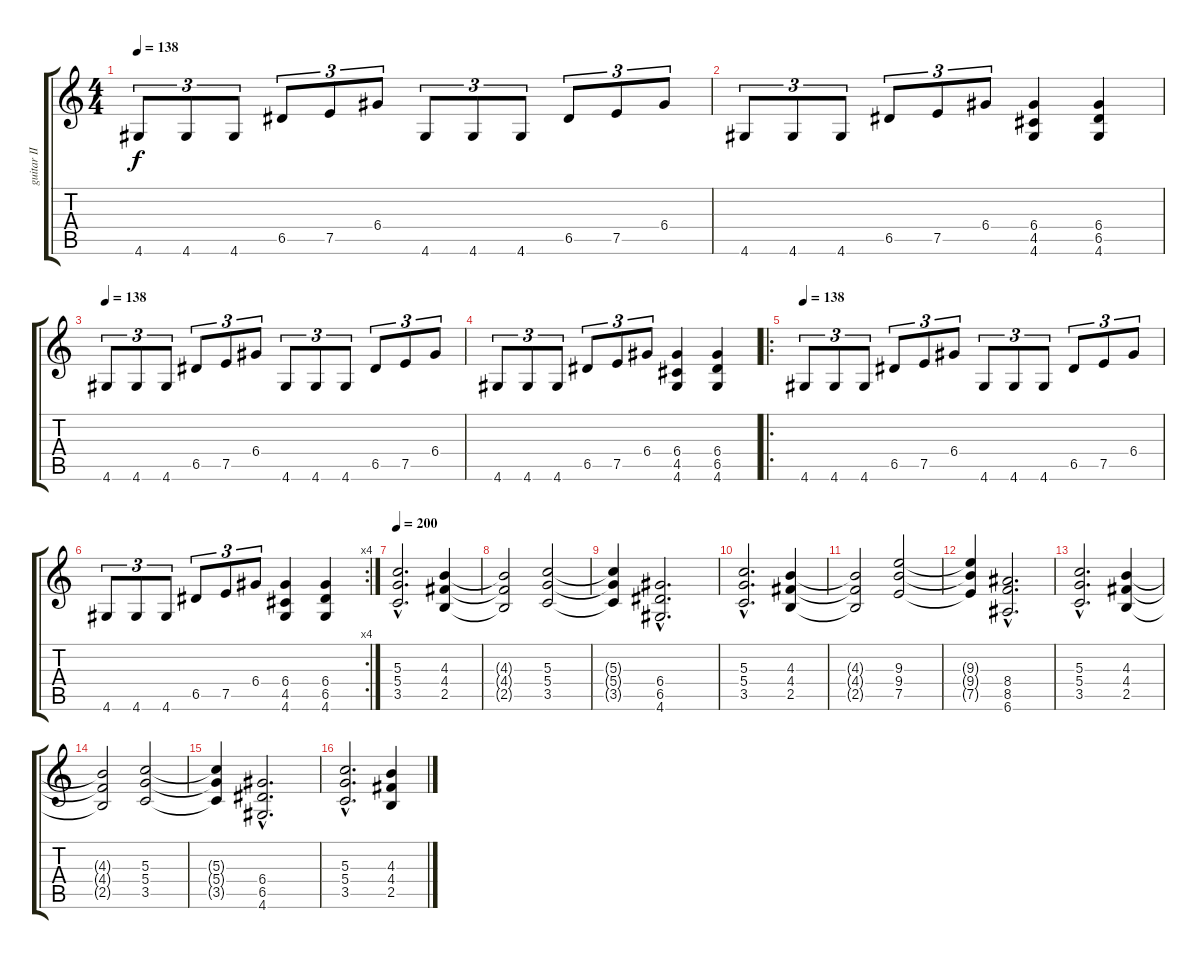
\track ("guitar II" "guitar II") {instrument distortionguitar}
\staff {score tabs}
\tuning (E4 B3 G3 D3 A2 E2) {hide}
\ts (4 4)
\tempo 138
\clef g2
\ks c
4.6.8{tu (3 2) dy f} 4.6.8{tu (3 2)} 4.6.8{tu (3 2)} 6.5.8{tu (3 2)} 7.5.8{tu (3 2)} 6.4.8{tu (3 2)} 4.6.8{tu (3 2)} 4.6.8{tu (3 2)} 4.6.8{tu (3 2)} 6.5.8{tu (3 2)} 7.5.8{tu (3 2)} 6.4.8{tu (3 2)} |
4.6.8{tu (3 2)} 4.6.8{tu (3 2)} 4.6.8{tu (3 2)} 6.5.8{tu (3 2)} 7.5.8{tu (3 2)} 6.4.8{tu (3 2)} (6.4 4.5 4.6).4 (6.4 6.5 4.6).4 |
\tempo 138
4.6.8{tu (3 2)} 4.6.8{tu (3 2)} 4.6.8{tu (3 2)} 6.5.8{tu (3 2)} 7.5.8{tu (3 2)} 6.4.8{tu (3 2)} 4.6.8{tu (3 2)} 4.6.8{tu (3 2)} 4.6.8{tu (3 2)} 6.5.8{tu (3 2)} 7.5.8{tu (3 2)} 6.4.8{tu (3 2)} |
4.6.8{tu (3 2)} 4.6.8{tu (3 2)} 4.6.8{tu (3 2)} 6.5.8{tu (3 2)} 7.5.8{tu (3 2)} 6.4.8{tu (3 2)} (6.4 4.5 4.6).4 (6.4 6.5 4.6).4 |
\ro
\tempo 138
4.6.8{tu (3 2)} 4.6.8{tu (3 2)} 4.6.8{tu (3 2)} 6.5.8{tu (3 2)} 7.5.8{tu (3 2)} 6.4.8{tu (3 2)} 4.6.8{tu (3 2)} 4.6.8{tu (3 2)} 4.6.8{tu (3 2)} 6.5.8{tu (3 2)} 7.5.8{tu (3 2)} 6.4.8{tu (3 2)} |
\rc 4
4.6.8{tu (3 2)} 4.6.8{tu (3 2)} 4.6.8{tu (3 2)} 6.5.8{tu (3 2)} 7.5.8{tu (3 2)} 6.4.8{tu (3 2)} (6.4 4.5 4.6).4 (6.4 6.5 4.6).4 |
\tempo 200
(5.3{hac} 5.4{hac} 3.5{hac}).2{d} (4.3 4.4 2.5).4 |
(4.3{t} 4.4{t} 2.5{t}).2 (5.3 5.4 3.5).2 |
(5.3{t} 5.4{t} 3.5{t}).4 (6.4{hac} 6.5{hac} 4.6{hac}).2{d} |
(5.3{hac} 5.4{hac} 3.5{hac}).2{d} (4.3 4.4 2.5).4 |
(4.3{t} 4.4{t} 2.5{t}).2 (9.3 9.4 7.5).2 |
(9.3{t} 9.4{t} 7.5{t}).4 (8.4{hac} 8.5{hac} 6.6{hac}).2{d} |
(5.3{hac} 5.4{hac} 3.5{hac}).2{d} (4.3 4.4 2.5).4 |
(4.3{t} 4.4{t} 2.5{t}).2 (5.3 5.4 3.5).2 |
(5.3{t} 5.4{t} 3.5{t}).4 (6.4{hac} 6.5{hac} 4.6{hac}).2{d} |
(5.3{hac} 5.4{hac} 3.5{hac}).2{d} (4.3 4.4 2.5).4
